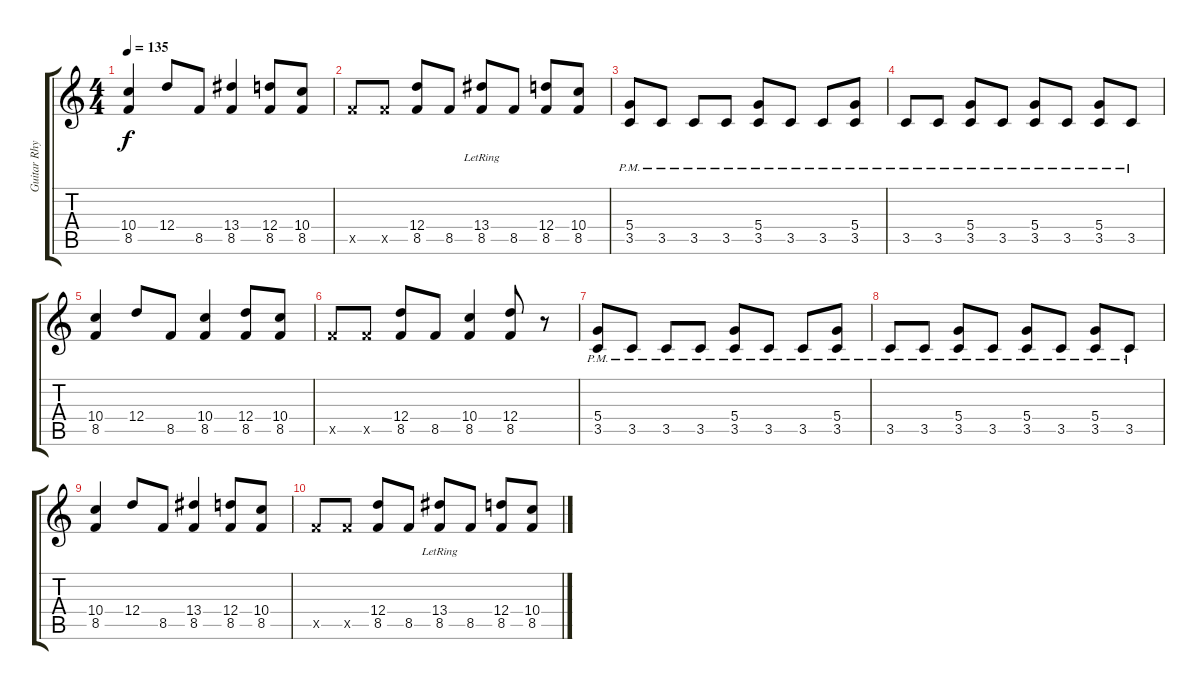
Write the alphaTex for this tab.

\track ("Guitar Rhytm" "Guitar Rhy") {instrument distortionguitar}
\staff {score tabs}
\tuning (E4 B3 G3 D3 A2 E2) {hide}
\ts (4 4)
\tempo 135
\clef g2
\ks c
(10.4 8.5).4{dy f} 12.4.8 8.5.8 (13.4 8.5).4 (12.4 8.5).8 (10.4 8.5).8 |
8.5{x}.8 8.5{x}.8 (12.4 8.5).8 8.5.8 (13.4{lr} 8.5).8 8.5.8 (12.4 8.5).8 (10.4 8.5).8 |
(5.4{pm} 3.5{pm}).8 3.5{pm}.8 3.5{pm}.8 3.5{pm}.8 (5.4 3.5{pm}).8 3.5{pm}.8 3.5{pm}.8 (5.4 3.5{pm}).8 |
3.5{pm}.8 3.5{pm}.8 (5.4 3.5{pm}).8 3.5{pm}.8 (5.4 3.5{pm}).8 3.5{pm}.8 (5.4{pm} 3.5{pm}).8 3.5{pm}.8 |
(10.4 8.5).4 12.4.8 8.5.8 (10.4 8.5).4 (12.4 8.5).8 (10.4 8.5).8 |
8.5{x}.8 8.5{x}.8 (12.4 8.5).8 8.5.8 (10.4 8.5).4 (12.4 8.5).8 r.8 |
(5.4{pm} 3.5{pm}).8 3.5{pm}.8 3.5{pm}.8 3.5{pm}.8 (5.4 3.5{pm}).8 3.5{pm}.8 3.5{pm}.8 (5.4 3.5{pm}).8 |
3.5{pm}.8 3.5{pm}.8 (5.4 3.5{pm}).8 3.5{pm}.8 (5.4 3.5{pm}).8 3.5{pm}.8 (5.4{pm} 3.5{pm}).8 3.5{pm}.8 |
(10.4 8.5).4 12.4.8 8.5.8 (13.4 8.5).4 (12.4 8.5).8 (10.4 8.5).8 |
8.5{x}.8 8.5{x}.8 (12.4 8.5).8 8.5.8 (13.4{lr} 8.5).8 8.5.8 (12.4 8.5).8 (10.4 8.5).8
